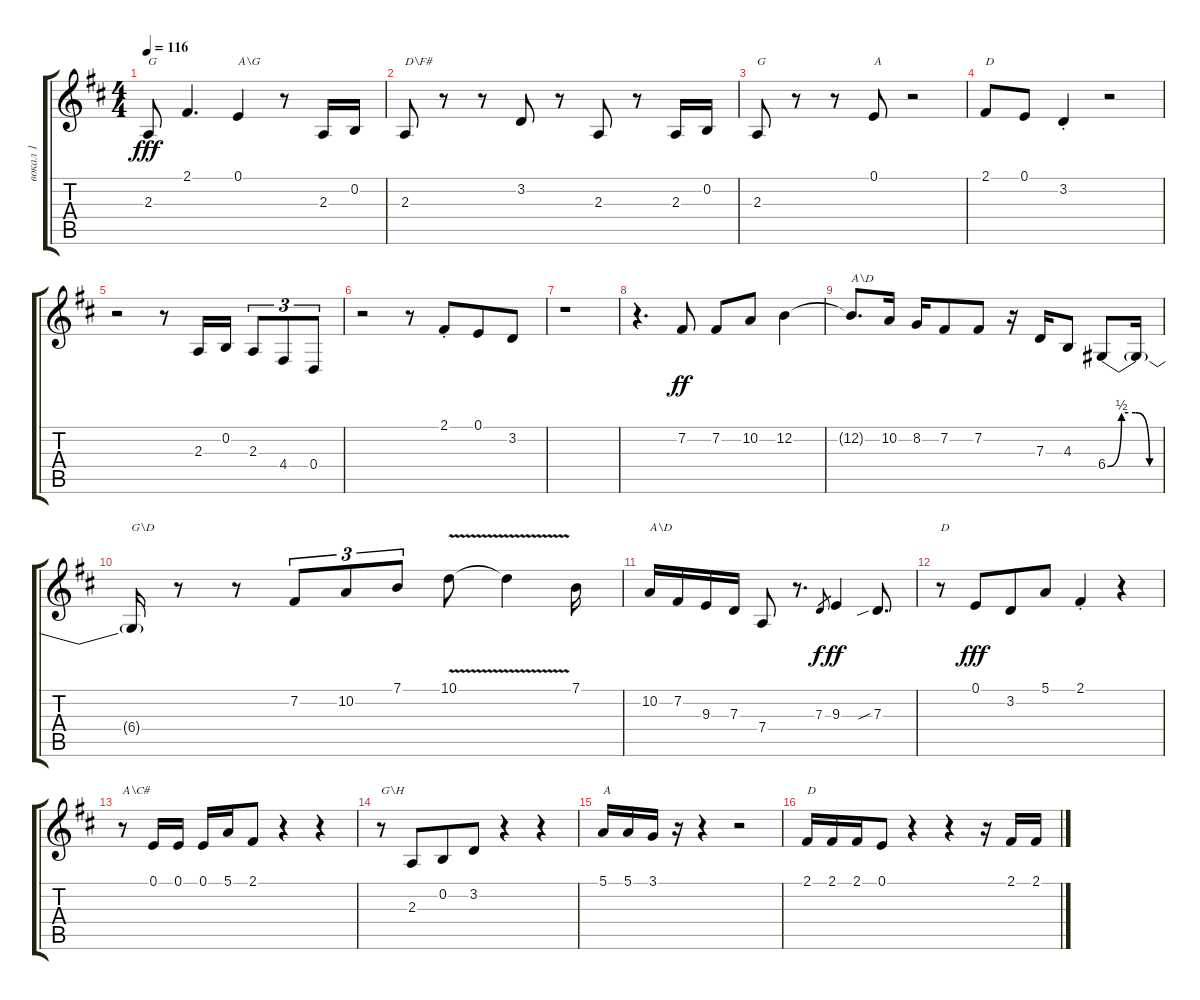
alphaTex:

\track ("вокал 1" "вокал 1") {instrument accordion}
\staff {score tabs}
\tuning (E4 B3 G3 D3 A2 E2) {hide}
\ts (4 4)
\tempo 116
\clef g2
\ks d
2.3{t}.8{txt "G" dy fff} 2.1.4{d} 0.1.4{txt "A\\G"} r.8 2.3.16 0.2.16 |
2.3.8{txt "D\\F#"} r.8 r.8 3.2.8 r.8 2.3.8 r.8 2.3.16 0.2.16 |
2.3.8{txt "G"} r.8 r.8 0.1.8{txt "A"} r.2 |
2.1.8{txt "D"} 0.1.8 3.2{st}.4 r.2 |
r.2 r.8 2.3.16 0.2.16 2.3.8{tu (3 2)} 4.4.8{tu (3 2)} 0.4.8{tu (3 2)} |
r.2 r.8 2.1{st}.8{beam merge} 0.1.8 3.2.8 |
r.1 |
r.4{d} 7.2.8{dy ff} 7.2.8 10.2.8 12.2.4 |
12.2{t}.8{d txt "A\\D"} 10.2.16 8.2.16 7.2.8 7.2.8 r.16 7.3.16 4.3.8 6.4{be (custom 0 0 15 2 30 2 45 0 60 0)}.8 6.4{t}.16 |
6.4{t}.16{txt "G\\D"} r.8 r.8 7.2.8{tu (3 2)} 10.2.8{tu (3 2)} 7.1.8{tu (3 2)} 10.1{v}.8 10.1{t}.4 7.1.16 |
10.2.16{txt "A\\D"} 7.2.16 9.3.16 7.3.16 7.4.8 r.8{d} 7.3.8{gr dy f} 9.3.4{dy ff} 7.3{sib}.8{d} |
r.8{txt "D"} 0.1.8{dy fff beam merge} 3.2.8 5.1.8 2.1{st}.4 r.4 |
r.8{txt "A\\C#"} 0.1.16 0.1.16 0.1.16 5.1.16 2.1.8 r.4 r.4 |
r.8{txt "G\\H"} 2.3.8{beam merge} 0.2.8 3.2.8 r.4 r.4 |
5.1.16{txt "A"} 5.1.16 3.1.16 r.16 r.4 r.2 |
2.1.16{txt "D"} 2.1.16 2.1.16 0.1.8 r.4 r.4 r.16 2.1.16 2.1.16
